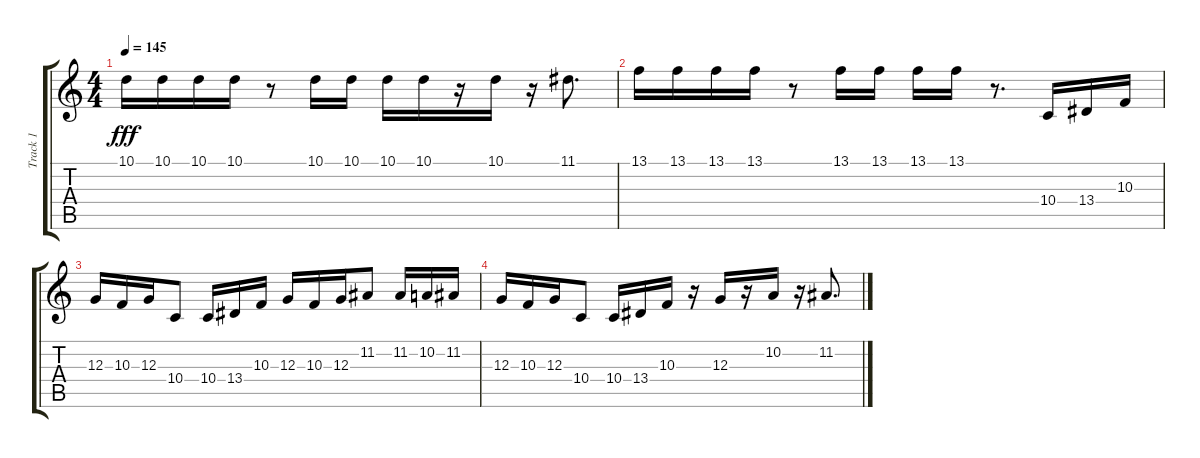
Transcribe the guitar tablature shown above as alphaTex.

\track ("Track 1" "Track 1") {instrument lead2sawtooth}
\staff {score tabs}
\tuning (E4 B3 G3 D3 A2 E2) {hide}
\ts (4 4)
\tempo 145
\clef g2
\ks c
10.1.16{dy fff} 10.1.16 10.1.16 10.1.16 r.8 10.1.16 10.1.16 10.1.16 10.1.16 r.16 10.1.16 r.16 11.1.8{d} |
13.1.16 13.1.16 13.1.16 13.1.16 r.8 13.1.16 13.1.16 13.1.16 13.1.16 r.8{d} 10.4.16 13.4.16 10.3.16 |
12.3.16 10.3.16 12.3.16 10.4.8 10.4.16 13.4.16 10.3.16 12.3.16 10.3.16 12.3.16 11.2.8 11.2.16 10.2.16 11.2.16 |
12.3.16 10.3.16 12.3.16 10.4.8 10.4.16 13.4.16 10.3.16 r.16 12.3.16 r.16 10.2.16 r.16 11.2.8{d}
